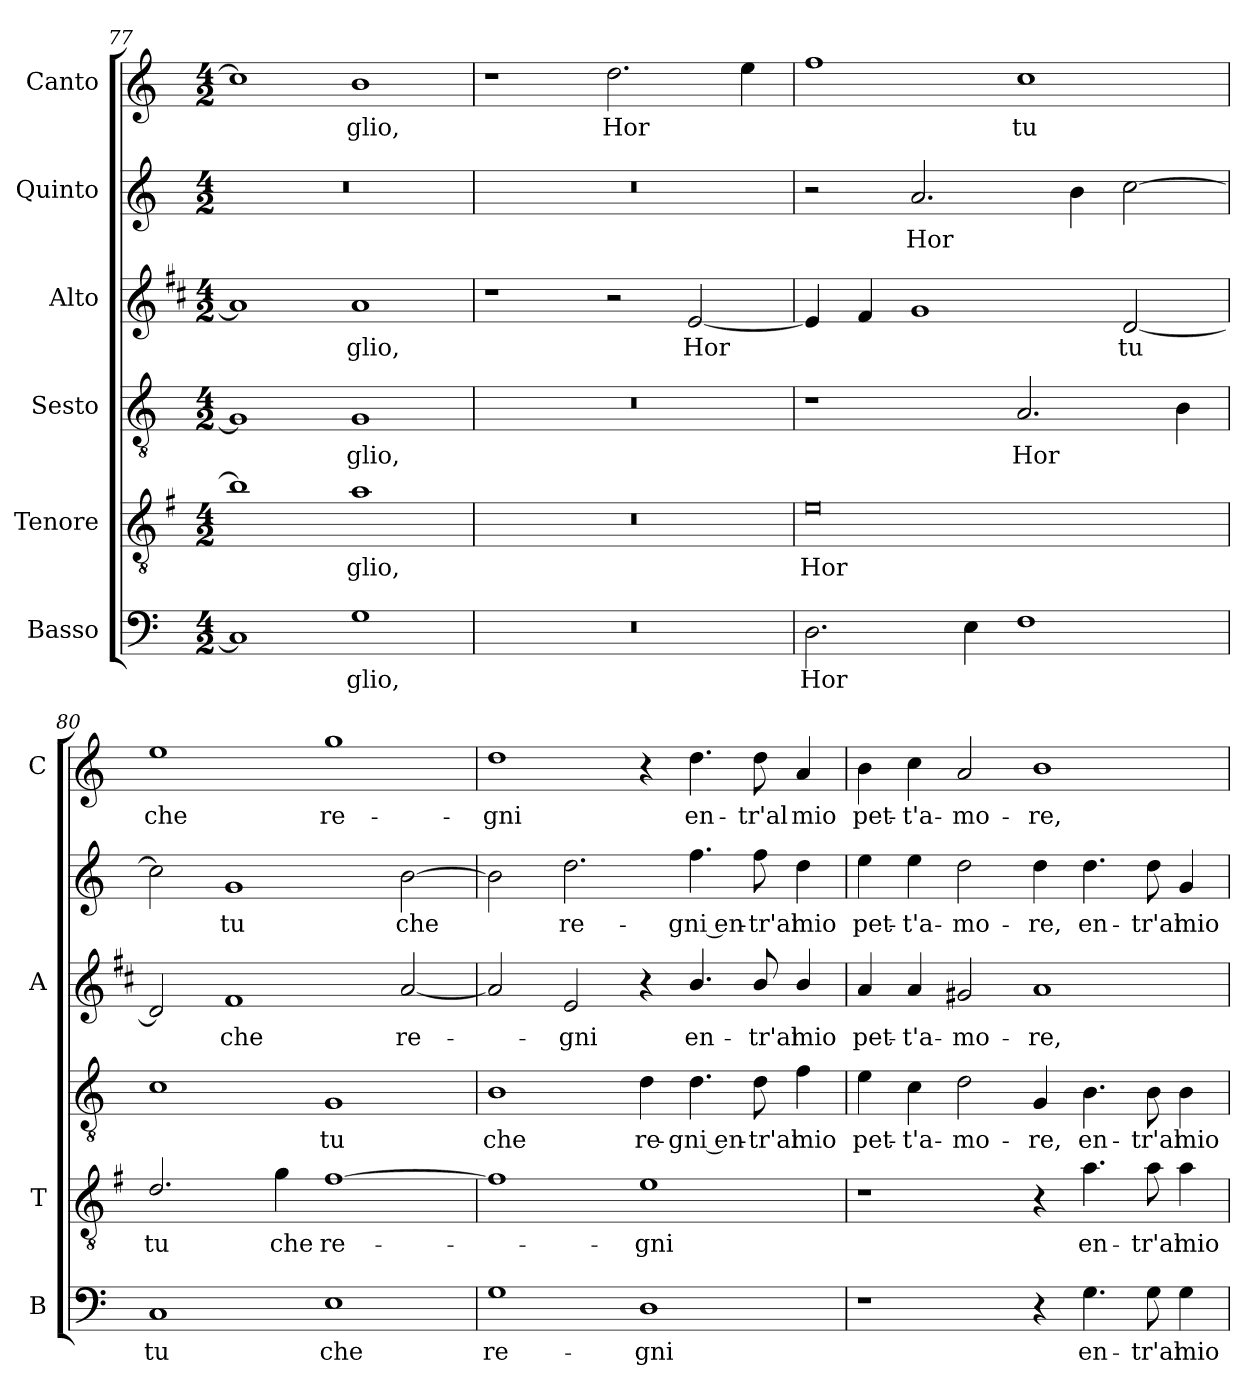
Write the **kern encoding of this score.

**kern	**text	**kern	**text	**kern	**text	**kern	**text	**kern	**text	**kern	**text
*part6	*part6	*part5	*part5	*part4	*part4	*part3	*part3	*part2	*part2	*part1	*part1
*staff6	*staff6	*staff5	*staff5	*staff4	*staff4	*staff3	*staff3	*staff2	*staff2	*staff1	*staff1
*I"Basso	*	*I"Tenore	*	*I"Sesto	*	*I"Alto	*	*I"Quinto	*	*I"Canto	*
*I'B	*	*I'T	*	*	*	*I'A	*	*	*	*I'C	*
*clefF4	*	*clefGv2	*	*clefGv2	*	*clefG2	*	*clefG2	*	*clefG2	*
*	*	*ITrd4c7	*	*	*	*ITrd1c2	*	*	*	*	*
*k[]	*	*k[]	*	*k[]	*	*k[]	*	*k[]	*	*k[]	*
*C:	*	*C:	*	*C:	*	*C:	*	*C:	*	*C:	*
*M4/2	*	*M4/2	*	*M4/2	*	*M4/2	*	*M4/2	*	*M4/2	*
=77	=77	=77	=77	=77	=77	=77	=77	=77	=77	=77	=77
1C]	.	1e]	.	1G]	.	1g]	.	0r	.	1cc]	.
!	!LO:LY:b	!	!LO:LY:b	!	!LO:LY:b	!	!LO:LY:b	!	!	!	!LO:LY:b
1G	-glio,	1d	-glio,	1G	-glio,	1g	-glio,	.	.	1b	-glio,
!!LO:LB:g=z
=78	=78	=78	=78	=78	=78	=78	=78	=78	=78	=78	=78
0r	.	0r	.	0r	.	1r	.	0r	.	1r	.
!	!	!	!	!	!	!	!	!	!	!	!LO:LY:b
.	.	.	.	.	.	2r	.	.	.	2.dd\	Hor
!	!	!	!	!	!	!	!LO:LY:b	!	!	!	!
.	.	.	.	.	.	[2d/	Hor	.	.	.	.
.	.	.	.	.	.	.	.	.	.	4ee\	.
=79	=79	=79	=79	=79	=79	=79	=79	=79	=79	=79	=79
!	!LO:LY:b	!	!LO:LY:b	!	!	!	!	!	!	!	!
2.D\	Hor	0A	Hor	1r	.	4d/]	.	2r	.	1ff	.
.	.	.	.	.	.	4e/	.	.	.	.	.
!	!	!	!	!	!	!	!	!	!LO:LY:b	!	!
.	.	.	.	.	.	1f	.	2.a/	Hor	.	.
4E\	.	.	.	.	.	.	.	.	.	.	.
!	!	!	!	!	!LO:LY:b	!	!	!	!	!	!LO:LY:b
1F	.	.	.	2.A/	Hor	.	.	.	.	1cc	tu
.	.	.	.	.	.	.	.	4b\	.	.	.
!	!	!	!	!	!	!	!LO:LY:b	!	!	!	!
.	.	.	.	.	.	[2c/	tu	[2cc\	.	.	.
.	.	.	.	4B\	.	.	.	.	.	.	.
=80	=80	=80	=80	=80	=80	=80	=80	=80	=80	=80	=80
!	!LO:LY:b	!	!LO:LY:b	!	!	!	!	!	!	!	!LO:LY:b
1C	tu	2.G/	tu	1c	.	2c/]	.	2cc\]	.	1ee	che
!	!	!	!	!	!	!	!LO:LY:b	!	!LO:LY:b	!	!
.	.	.	.	.	.	1e	che	1g	tu	.	.
!	!	!	!LO:LY:b	!	!	!	!	!	!	!	!
.	.	4c\	che	.	.	.	.	.	.	.	.
!	!LO:LY:b	!	!LO:LY:b	!	!LO:LY:b	!	!	!	!	!	!LO:LY:b
1E	che	[1B	re-	1G	tu	.	.	.	.	1gg	re-
!	!	!	!	!	!	!	!LO:LY:b	!	!LO:LY:b	!	!
.	.	.	.	.	.	[2g/	re-	[2b\	che	.	.
=81	=81	=81	=81	=81	=81	=81	=81	=81	=81	=81	=81
!	!LO:LY:b	!	!	!	!LO:LY:b	!	!	!	!	!	!LO:LY:b
1G	re-	1B]	.	1B	che	2g/]	.	2b\]	.	1dd	-gni
!	!	!	!	!	!	!	!LO:LY:b	!	!LO:LY:b	!	!
.	.	.	.	.	.	2d/	-gni	2.dd\	re-	.	.
!	!LO:LY:b	!	!LO:LY:b	!	!LO:LY:b	!	!	!	!	!	!
1D	-gni	1A	-gni	4d\	re-	4r	.	.	.	4r	.
!	!	!	!	!	!LO:LY:b	!	!LO:LY:b	!	!LO:LY:b	!	!LO:LY:b
.	.	.	.	4.d\	-gni en-	4.a/	en-	4.ff\	-gni en-	4.dd\	en-
!	!	!	!	!	!LO:LY:b	!	!LO:LY:b	!	!LO:LY:b	!	!LO:LY:b
.	.	.	.	8d\	-tr'al	8a/	-tr'al	8ff\	-tr'al	8dd\	-tr'al
!	!	!	!	!	!LO:LY:b	!	!LO:LY:b	!	!LO:LY:b	!	!LO:LY:b
.	.	.	.	4f\	mio	4a/	mio	4dd\	mio	4a/	mio
!!LO:PB:g=z
=82	=82	=82	=82	=82	=82	=82	=82	=82	=82	=82	=82
!	!	!	!	!	!LO:LY:b	!	!LO:LY:b	!	!LO:LY:b	!	!LO:LY:b
1r	.	1r	.	4e\	pet-	4g/	pet-	4ee\	pet-	4b\	pet-
!	!	!	!	!	!LO:LY:b	!	!LO:LY:b	!	!LO:LY:b	!	!LO:LY:b
.	.	.	.	4c\	-t'a-	4g/	-t'a-	4ee\	-t'a-	4cc\	-t'a-
!	!	!	!	!	!LO:LY:b	!	!LO:LY:b	!	!LO:LY:b	!	!LO:LY:b
.	.	.	.	2d\	-mo-	2f#X/	-mo-	2dd\	-mo-	2a/	-mo-
!	!	!	!	!	!LO:LY:b	!	!LO:LY:b	!	!LO:LY:b	!	!LO:LY:b
4r	.	4r	.	4G/	-re,	1g	-re,	4dd\	-re,	1b	-re,
!	!LO:LY:b	!	!LO:LY:b	!	!LO:LY:b	!	!	!	!LO:LY:b	!	!
4.G\	en-	4.d\	en-	4.B\	en-	.	.	4.dd\	en-	.	.
!	!LO:LY:b	!	!LO:LY:b	!	!LO:LY:b	!	!	!	!LO:LY:b	!	!
8G\	-tr'al	8d\	-tr'al	8B\	-tr'al	.	.	8dd\	-tr'al	.	.
!	!LO:LY:b	!	!LO:LY:b	!	!LO:LY:b	!	!	!	!LO:LY:b	!	!
4G\	mio	4d\	mio	4B\	mio	.	.	4g/	mio	.	.
=	=	=	=	=	=	=	=	=	=	=	=
*-	*-	*-	*-	*-	*-	*-	*-	*-	*-	*-	*-
